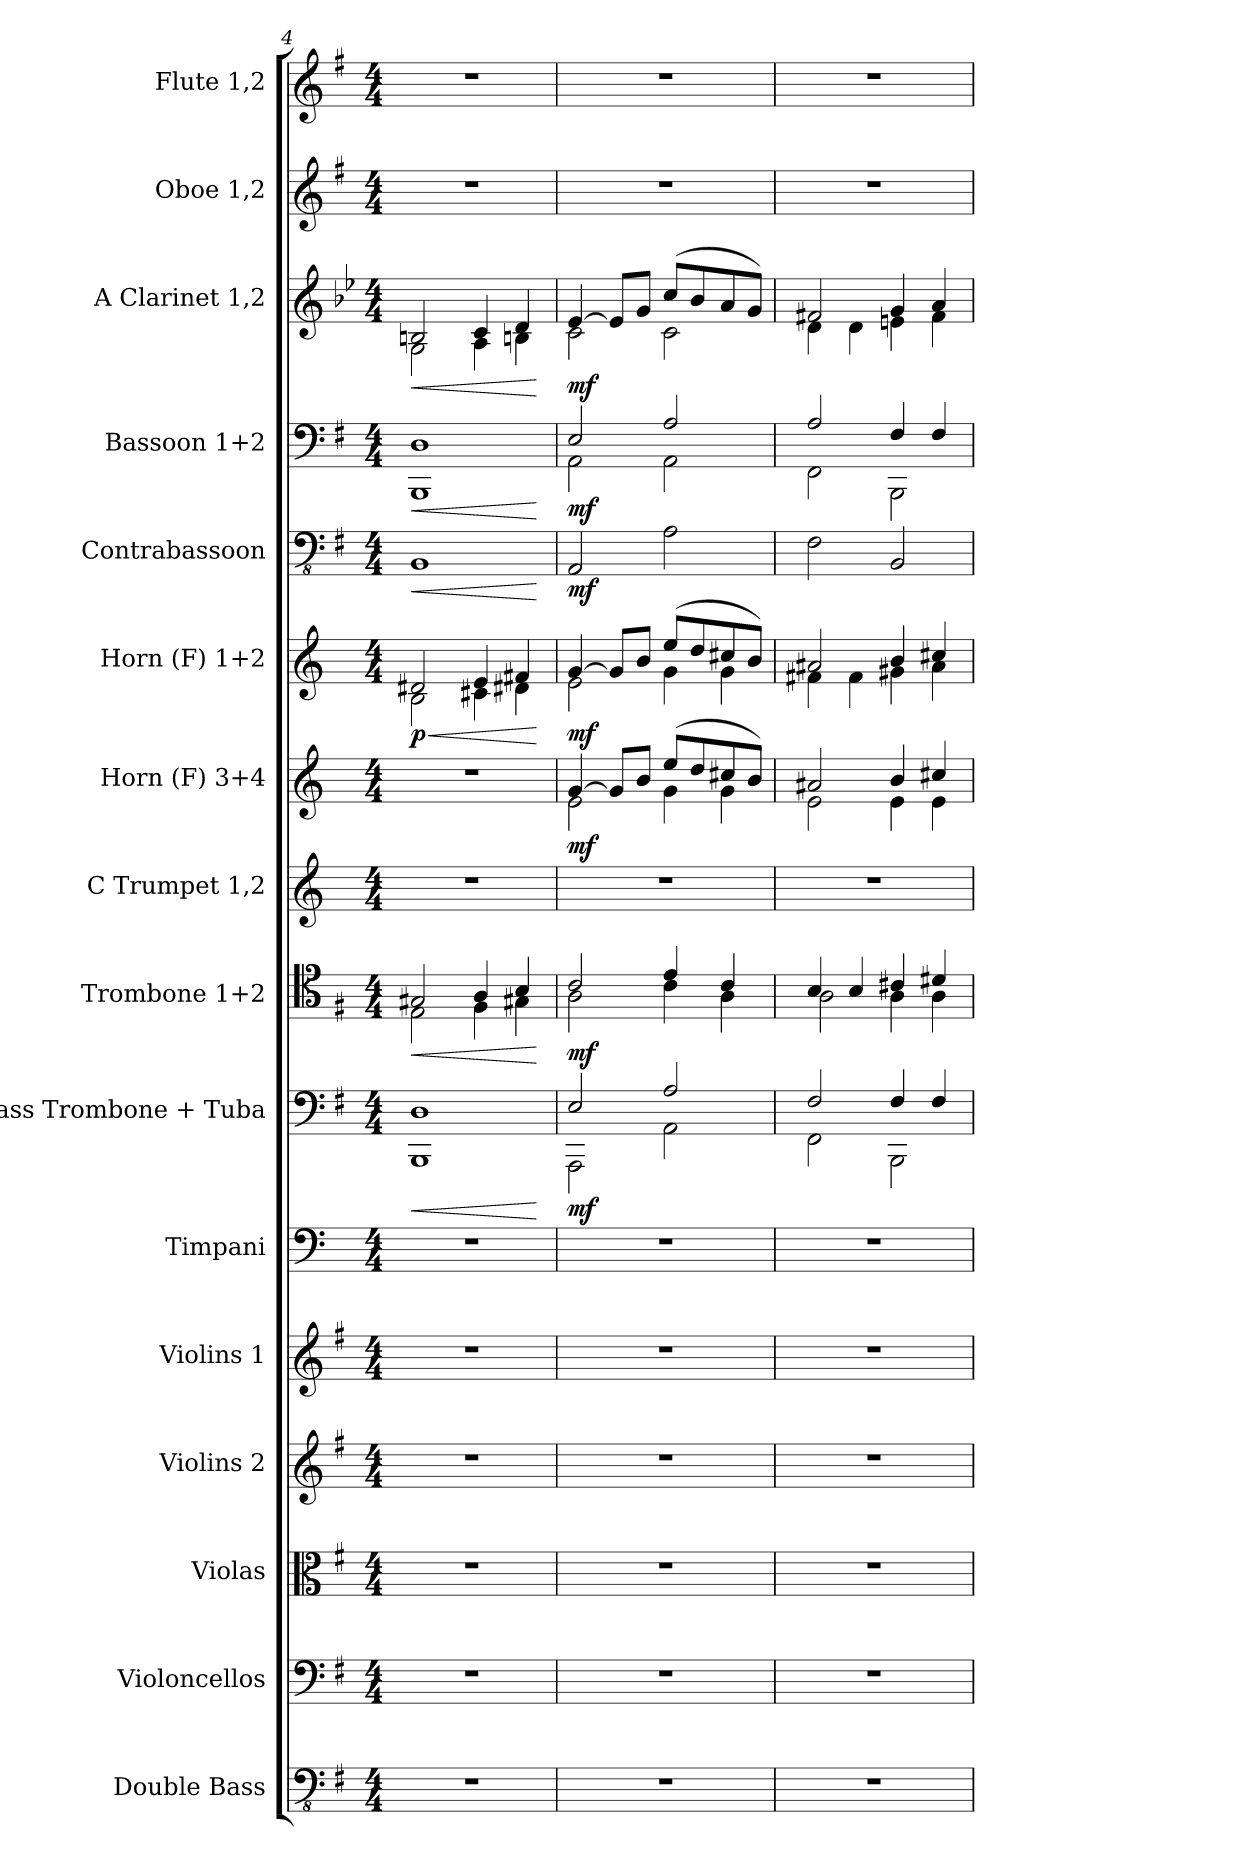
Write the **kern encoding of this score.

**kern	**kern	**kern	**kern	**kern	**kern	**kern	**dynam	**kern	**dynam	**kern	**kern	**dynam	**kern	**dynam	**kern	**dynam	**kern	**dynam	**kern	**dynam	**kern	**kern
*part16	*part15	*part14	*part13	*part12	*part11	*part10	*part10	*part9	*part9	*part8	*part7	*part7	*part6	*part6	*part5	*part5	*part4	*part4	*part3	*part3	*part2	*part1
*staff16	*staff15	*staff14	*staff13	*staff12	*staff11	*staff10	*staff10	*staff9	*staff9	*staff8	*staff7	*staff7	*staff6	*staff6	*staff5	*staff5	*staff4	*staff4	*staff3	*staff3	*staff2	*staff1
*I"Double Bass	*I"Violoncellos	*I"Violas	*I"Violins 2	*I"Violins 1	*I"Timpani	*I"Bass Trombone  + Tuba	*	*I"Trombone 1+2	*	*I"C Trumpet 1,2	*I"Horn (F) 3+4	*	*I"Horn (F) 1+2	*	*I"Contrabassoon	*	*I"Bassoon 1+2	*	*I"A Clarinet 1,2	*	*I"Oboe 1,2	*I"Flute 1,2
*	*I'Vlcs.	*I'Vlas.	*I'Vlns. 2	*I'Vlns. 1	*I'Timp.	*I'B. Trb. +Tuba	*	*I'Trb.1.2	*	*	*I'Hn.(F) 3,4	*	*I'Hn.(F) 1,2	*	*I'Cbsn.	*	*I'Bsn.1,2	*	*I'A Cl.1,2	*	*I'Ob. 1,2	*I'Fl. 1,2
*clefFv4	*clefF4	*clefC3	*clefG2	*clefG2	*clefF4	*clefF4	*	*clefC4	*	*clefG2	*clefG2	*	*clefG2	*	*clefFv4	*	*clefF4	*	*clefG2	*	*clefG2	*clefG2
*ITrd7c12	*	*	*	*	*	*	*	*	*	*	*ITrd4c7	*	*ITrd4c7	*	*	*	*	*	*ITrd2c3	*	*	*
*k[f#]	*k[f#]	*k[f#]	*k[f#]	*k[f#]	*k[]	*k[f#]	*	*k[f#]	*	*k[]	*k[b-]	*	*k[b-]	*	*k[f#]	*	*k[f#]	*	*k[f#]	*	*k[f#]	*k[f#]
*M4/4	*M4/4	*M4/4	*M4/4	*M4/4	*M4/4	*M4/4	*	*M4/4	*	*M4/4	*M4/4	*	*M4/4	*	*M4/4	*	*M4/4	*	*M4/4	*	*M4/4	*M4/4
=4	=4	=4	=4	=4	=4	=4	=4	=4	=4	=4	=4	=4	=4	=4	=4	=4	=4	=4	=4	=4	=4	=4
!	!	!	!	!	!	!	!LO:HP:b	!	!LO:HP:b	!	!	!	!	!LO:HP:b	!	!LO:HP:b	!	!LO:HP:b	!	!LO:HP:b	!	!
*	*	*	*	*	*	*^	*	*^	*	*	*	*	*^	*	*	*	*^	*	*^	*	*	*
!	!	!	!	!	!	!	!	!	!	!	!	!	!	!	!	!	!LO:DY:n=1:b	!	!	!	!	!	!	!	!	!	!
1r	1r	1r	1r	1r	1r	1D	1BBB	<	2G#X/	2E\	<	1r	1r	.	2G#X/	2E\	< p	1BBB	<	1D	1BBB	<	2G#X/	2E\	<	1r	1r
.	.	.	.	.	.	.	.	.	4A/	4F#\	.	.	.	.	4A/	4F#X\	.	.	.	.	.	.	4A/	4F#\	.	.	.
.	.	.	.	.	.	.	.	.	4B/	4G#X\	.	.	.	.	4Bn/	4G#X\	.	.	.	.	.	.	4B/	4G#X\	.	.	.
*	*	*	*	*	*	*v	*v	*	*	*	*	*	*	*	*v	*v	*	*	*	*v	*v	*	*v	*v	*	*	*
*	*	*	*	*	*	*	*	*v	*v	*	*	*	*	*	*	*	*	*	*	*	*	*	*
.	.	.	.	.	.	.	[	.	[	.	.	.	.	[	.	[	.	[	.	[	.	.
=5	=5	=5	=5	=5	=5	=5	=5	=5	=5	=5	=5	=5	=5	=5	=5	=5	=5	=5	=5	=5	=5	=5
*	*	*	*	*	*	*^	*	*^	*	*	*^	*	*^	*	*	*	*^	*	*^	*	*	*
!	!	!	!	!	!	!	!	!LO:DY:b	!	!	!LO:DY:b	!	!	!	!LO:DY:b	!	!	!LO:DY:b	!	!LO:DY:b	!	!	!LO:DY:b	!	!	!LO:DY:b	!	!
1r	1r	1r	1r	1r	1r	2E/	2AAA\	mf	2c/	2A\	mf	1r	[4c/	2A\	mf	[4c/	2A\	mf	2AAA/	mf	2E/	2AA\	mf	[4c/	2A\	mf	1r	1r
.	.	.	.	.	.	.	.	.	.	.	.	.	8c/L]	.	.	8c/L]	.	.	.	.	.	.	.	8c/L]	.	.	.	.
.	.	.	.	.	.	.	.	.	.	.	.	.	8e/J	.	.	8e/J	.	.	.	.	.	.	.	8e/J	.	.	.	.
.	.	.	.	.	.	2A/	2AA\	.	4e/	4c\	.	.	(8a/L	4c\	.	(8a/L	4c\	.	2AA\	.	2A/	2AA\	.	(8a/L	2A\	.	.	.
.	.	.	.	.	.	.	.	.	.	.	.	.	8g/	.	.	8g/	.	.	.	.	.	.	.	8g/	.	.	.	.
.	.	.	.	.	.	.	.	.	4c/	4A\	.	.	8f#X/	4c\	.	8f#X/	4c\	.	.	.	.	.	.	8f#/	.	.	.	.
.	.	.	.	.	.	.	.	.	.	.	.	.	8e/J)	.	.	8e/J)	.	.	.	.	.	.	.	8e/J)	.	.	.	.
=6	=6	=6	=6	=6	=6	=6	=6	=6	=6	=6	=6	=6	=6	=6	=6	=6	=6	=6	=6	=6	=6	=6	=6	=6	=6	=6	=6	=6
1r	1r	1r	1r	1r	1r	2F#/	2FF#\	.	4B/	2A\	.	1r	2d#X/	2A\	.	2d#X/	4Bn\	.	2FF#\	.	2A/	2FF#\	.	2d#X/	4B\	.	1r	1r
.	.	.	.	.	.	.	.	.	4B/	.	.	.	.	.	.	.	4B\	.	.	.	.	.	.	.	4B\	.	.	.
.	.	.	.	.	.	4F#/	2BBB\	.	4c#X/	4A\	.	.	4e/	4A\	.	4e/	4c#X\	.	2BBB/	.	4F#/	2BBB\	.	4e/	4c#X\	.	.	.
.	.	.	.	.	.	4F#/	.	.	4d#X/	4A\	.	.	4f#X/	4A\	.	4f#X/	4d#\	.	.	.	4F#/	.	.	4f#/	4d#\	.	.	.
*	*	*	*	*	*	*v	*v	*	*	*	*	*	*v	*v	*	*v	*v	*	*	*	*v	*v	*	*v	*v	*	*	*
*	*	*	*	*	*	*	*	*v	*v	*	*	*	*	*	*	*	*	*	*	*	*	*	*
=	=	=	=	=	=	=	=	=	=	=	=	=	=	=	=	=	=	=	=	=	=	=
*-	*-	*-	*-	*-	*-	*-	*-	*-	*-	*-	*-	*-	*-	*-	*-	*-	*-	*-	*-	*-	*-	*-
